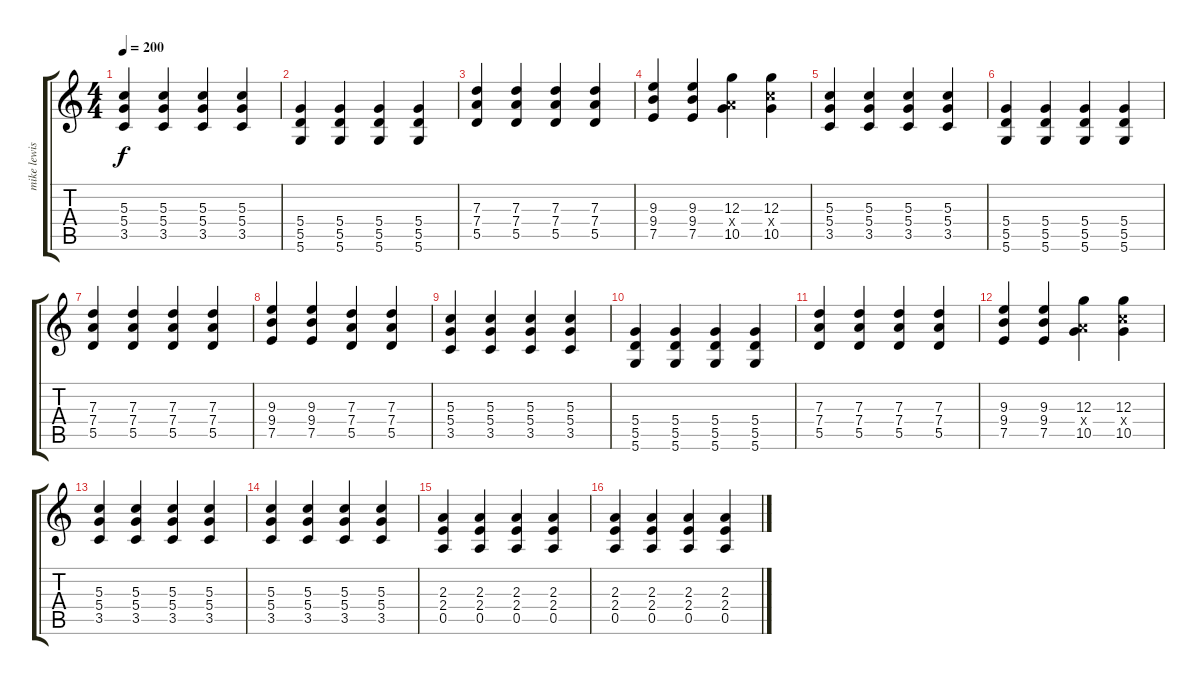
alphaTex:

\track ("mike lewis" "mike lewis") {instrument distortionguitar}
\staff {score tabs}
\tuning (E4 B3 G3 D3 A2 D2) {hide}
\ts (4 4)
\tempo 200
\clef g2
\ks c
(5.3 5.4 3.5).4{dy f} (5.3 5.4 3.5).4 (5.3 5.4 3.5).4 (5.3 5.4 3.5).4 |
(5.4 5.5 5.6).4 (5.4 5.5 5.6).4 (5.4 5.5 5.6).4 (5.4 5.5 5.6).4 |
(7.3 7.4 5.5).4 (7.3 7.4 5.5).4 (7.3 7.4 5.5).4 (7.3 7.4 5.5).4 |
(9.3 9.4 7.5).4 (9.3 9.4 7.5).4 (12.3 7.4{x} 10.5).4 (12.3 10.4{x} 10.5).4 |
(5.3 5.4 3.5).4 (5.3 5.4 3.5).4 (5.3 5.4 3.5).4 (5.3 5.4 3.5).4 |
(5.4 5.5 5.6).4 (5.4 5.5 5.6).4 (5.4 5.5 5.6).4 (5.4 5.5 5.6).4 |
(7.3 7.4 5.5).4 (7.3 7.4 5.5).4 (7.3 7.4 5.5).4 (7.3 7.4 5.5).4 |
(9.3 9.4 7.5).4 (9.3 9.4 7.5).4 (7.3 7.4 5.5).4 (7.3 7.4 5.5).4 |
(5.3 5.4 3.5).4 (5.3 5.4 3.5).4 (5.3 5.4 3.5).4 (5.3 5.4 3.5).4 |
(5.4 5.5 5.6).4 (5.4 5.5 5.6).4 (5.4 5.5 5.6).4 (5.4 5.5 5.6).4 |
(7.3 7.4 5.5).4 (7.3 7.4 5.5).4 (7.3 7.4 5.5).4 (7.3 7.4 5.5).4 |
(9.3 9.4 7.5).4 (9.3 9.4 7.5).4 (12.3 7.4{x} 10.5).4 (12.3 10.4{x} 10.5).4 |
(5.3 5.4 3.5).4 (5.3 5.4 3.5).4 (5.3 5.4 3.5).4 (5.3 5.4 3.5).4 |
(5.3 5.4 3.5).4 (5.3 5.4 3.5).4 (5.3 5.4 3.5).4 (5.3 5.4 3.5).4 |
(2.3 2.4 0.5).4 (2.3 2.4 0.5).4 (2.3 2.4 0.5).4 (2.3 2.4 0.5).4 |
(2.3 2.4 0.5).4 (2.3 2.4 0.5).4 (2.3 2.4 0.5).4 (2.3 2.4 0.5).4
